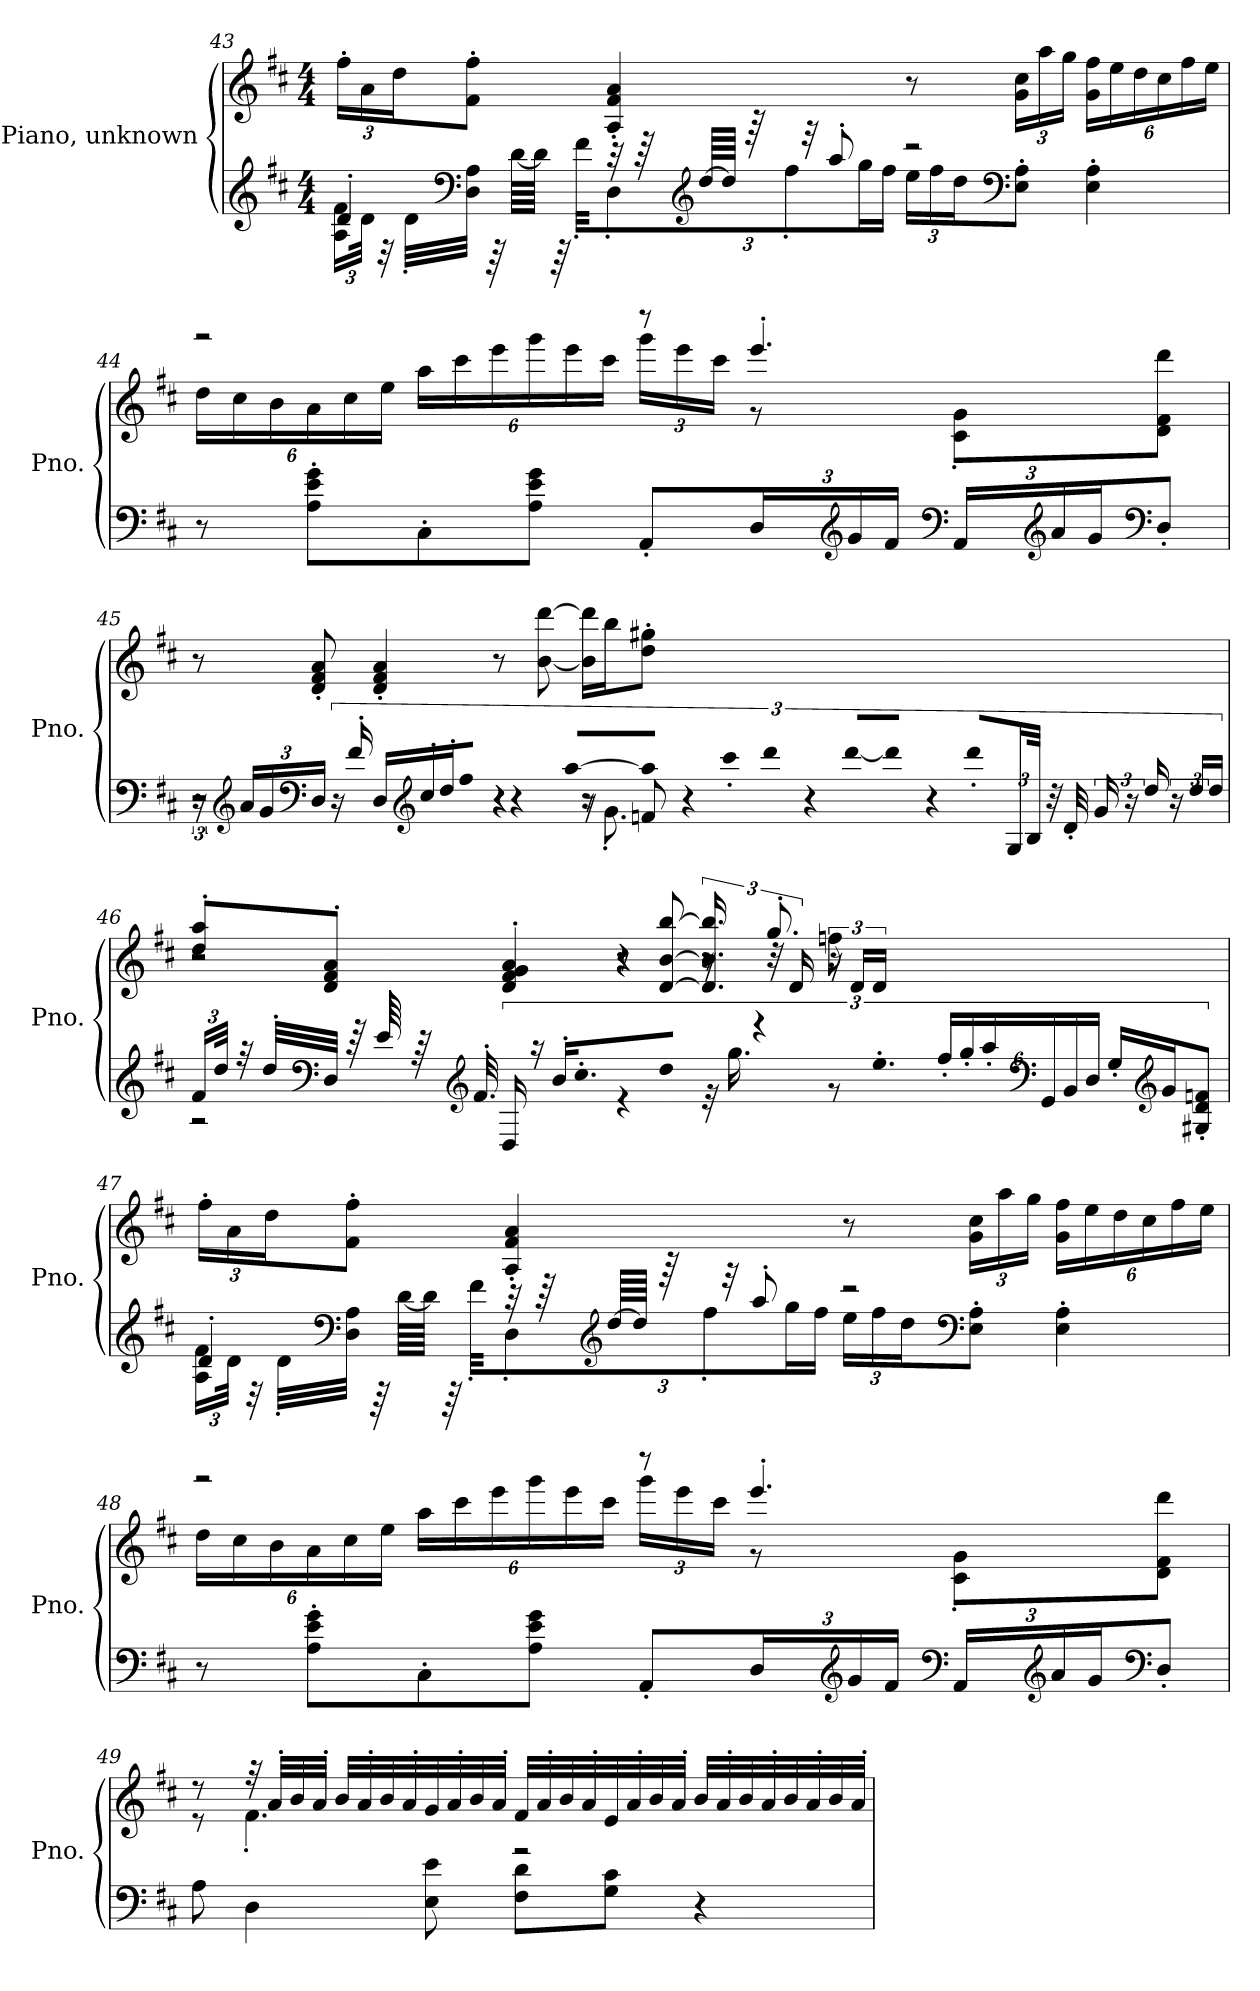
**kern	**kern
*part1	*part1
*staff2	*staff1
*I"Piano, unknown	*
*I'Pno.	*
!!LO:LB:g=z
*clefG2	*clefG2
*k[f#c#]	*k[f#c#]
*M4/4	*M4/4
=43	=43
*^	*
*	*Xbrackettup	*Xbrackettup
4d'/	24A\ 24f#\LL	24ff#'\LL
.	48d\JJk	24a\
.	32r	.
.	.	24dd\J
.	32d'\LLL	.
*clefF4	*	*
.	32D\ 32A\JJJ	8f#\' 8ff#\'J
.	64r	.
.	[64d\LLLL	.
.	64d\JJJJ]	.
.	64r	.
.	32f#'\KKL	.
32r	12D'\	4A/' 4f#/' 4a/'
64r	.	.
*clefG2	*	*
[64dd/LLLL	.	.
64dd/JJJJ]	.	.
64r	.	.
.	12ff#'\	.
32r	.	.
8aa'/	.	.
.	24gg\L	.
.	24ff#\JJ	.
2r	24ee\LL	8r
.	24ff#\	.
.	24dd\J	.
*clefF4	*	*
.	8E\' 8A\'J	24g\ 24cc#\LL
.	.	24aa\
.	.	24gg\JJ
.	4E\' 4A\'	24g\ 24ff#\LL
.	.	24ee\
.	.	24dd\
.	.	24cc#\
.	.	24ff#\
.	.	24ee\JJ
*v	*v	*
!!LO:LB:g=z
=44	=44
*	*^
8r	2r	24dd\LL
.	.	24cc#\
.	.	24b\
8A\' 8e\' 8g\'L	.	24a\
.	.	24cc#\
.	.	24ee\JJ
8C#'\	.	24aa\LL
.	.	24ccc#\
.	.	24eee\
8A\ 8e\ 8g\J	.	24ggg\
.	.	24eee\
.	.	24ccc#\JJ
8AA'/L	8r	24ggg\LL
.	.	24eee\
.	.	24ccc#\JJ
24D/L	4.eee'/	8r
*clefG2	*	*
24g/	.	.
24f#/JJ	.	.
*clefF4	*	*
24AA/LL	.	8c#\' 8g\'L
*clefG2	*	*
24a/	.	.
24g/J	.	.
*clefF4	*	*
8D'/J	.	8d\ 8f#\ 8ddd\J
*	*v	*v
!!LO:PB:g=z
=45	=45
*brackettup	*
*^	*
*	*^	*
24r	2r	2r	8r
*clefG2	*	*	*
24a/LL	.	.	.
24g/	.	.	.
*clefF4	*	*	*
24D/JJ	.	.	8d/' 8f#/' 8a/'
24r	.	.	.
24f#'/	.	.	.
*Xbrackettup	*	*	*
24D/LL	.	.	4d/' 4f#/' 4a/'
*clefG2	*	*	*
24cc#'/	.	.	.
24dd'/	.	.	.
32ff#/JJk	.	.	.
64r	.	.	.
[64aa/LLLL	.	.	.
64aa/JJJJ]	.	.	.
64r	.	.	.
32ccc#'/	.	.	.
32ddd/	4r	4r	8r
64r	.	.	.
[64ddd/LLLL	.	.	.
64ddd/JJJJ]	.	.	.
64r	.	.	.
32ddd'/KLL	.	.	.
24G/	.	.	[8b\ [8ddd\
48B/JJk	.	.	.
32r	.	.	.
32d'/	.	.	.
*brackettup	*	*	*
24g/	16r	8r	16b\] 16ddd\]LL
24r	.	.	.
.	8.g'\	.	16bb\J
24dd/	.	.	.
24r	.	8fn/	8dd\' 8gg#X\'J
24dd/LL	.	.	.
24dd/JJ	.	.	.
*v	*v	*v	*
!!LO:LB:g=z
=46	=46
*Xbrackettup	*
*^	*^
*	*	*	*^
24f#/LL	2r	2r	2r	8dd/' 8aa/'L
48dd/JJk	.	.	.	.
32r	.	.	.	.
32dd'/LLL	.	.	.	.
*clefF4	*	*	*	*
32D/JJJ	.	.	.	8d/' 8f#/' 8a/'J
64r	.	.	.	.
64e/	.	.	.	.
64r	.	.	.	.
*clefG2	*	*	*	*
32.f#'/	.	.	.	.
*brackettup	*	*	*	*
24D/	.	.	.	4d/' 4f#/' 4g/' 4a/'
24r	.	.	.	.
24b'/LL	.	.	.	.
32.cc#'/L	.	.	.	.
64dd/JJJk	.	.	.	.
64r	.	.	.	.
32.ee'/	.	.	.	.
*Xbrackettup	*	*	*	*
24ff#'/LL	4r	4r	4r	8r
24gg'/	.	.	.	.
24aa'/	.	.	.	.
*clefF4	*	*	*	*
24GG/	.	.	.	[8d/ [8b/ [8bb/
24BB/	.	.	.	.
24D/JJ	.	.	.	.
*	*	*	*	*brackettup
16G'/LL	32r	16r	8r	24.d/] 24.b/] 24.bb/]
.	16.B\	.	.	.
*clefG2	*	*	*	*
16g/J	.	8.gg'/	.	48r
.	.	.	.	24d/
8G#X/' 8d/' 8fn/'J	8r	.	8ffn\	24r
.	.	.	.	24d/LL
.	.	.	.	24d/JJ
*	*	*v	*v	*v
!!LO:LB:g=z
=47	=47	=47
*	*	*Xbrackettup
4d'/	24A\ 24f#\LL	24ff#'\LL
.	48d\JJk	24a\
.	32r	.
.	.	24dd\J
.	32d'\LLL	.
*clefF4	*	*
.	32D\ 32A\JJJ	8f#\' 8ff#\'J
.	64r	.
.	[64d\LLLL	.
.	64d\JJJJ]	.
.	64r	.
.	32f#'\KKL	.
32r	12D'\	4A/' 4f#/' 4a/'
64r	.	.
*clefG2	*	*
[64dd/LLLL	.	.
64dd/JJJJ]	.	.
64r	.	.
.	12ff#'\	.
32r	.	.
8aa'/	.	.
.	24gg\L	.
.	24ff#\JJ	.
2r	24ee\LL	8r
.	24ff#\	.
.	24dd\J	.
*clefF4	*	*
.	8E\' 8A\'J	24g\ 24cc#\LL
.	.	24aa\
.	.	24gg\JJ
.	4E\' 4A\'	24g\ 24ff#\LL
.	.	24ee\
.	.	24dd\
.	.	24cc#\
.	.	24ff#\
.	.	24ee\JJ
*v	*v	*
!!LO:LB:g=z
=48	=48
*	*^
8r	2r	24dd\LL
.	.	24cc#\
.	.	24b\
8A\' 8e\' 8g\'L	.	24a\
.	.	24cc#\
.	.	24ee\JJ
8C#'\	.	24aa\LL
.	.	24ccc#\
.	.	24eee\
8A\ 8e\ 8g\J	.	24ggg\
.	.	24eee\
.	.	24ccc#\JJ
8AA'/L	8r	24ggg\LL
.	.	24eee\
.	.	24ccc#\JJ
24D/L	4.eee'/	8r
*clefG2	*	*
24g/	.	.
24f#/JJ	.	.
*clefF4	*	*
24AA/LL	.	8c#\' 8g\'L
*clefG2	*	*
24a/	.	.
24g/J	.	.
*clefF4	*	*
8D'/J	.	8d\ 8f#\ 8ddd\J
!!LO:LB:g=z	!!
=49	=49	=49
8A\	8r	8r
4D\	32r	4.f#'\
.	32a'/LLL	.
.	32b/	.
.	32a'/JJJ	.
.	32b/LLL	.
.	32a'/	.
.	32b/	.
.	32a'/	.
8E\ 8e\	32g/	.
.	32a'/	.
.	32b/	.
.	32a'/JJJ	.
8F#\ 8d\L	32f#/LLL	2r
.	32a'/	.
.	32b/	.
.	32a'/	.
8G\ 8c#\J	32e/	.
.	32a'/	.
.	32b/	.
.	32a'/JJJ	.
4r	32b/LLL	.
.	32a'/	.
.	32b/	.
.	32a'/	.
.	32b/	.
.	32a'/	.
.	32b/	.
.	32a'/JJJ	.
*	*v	*v
=	=
*-	*-
